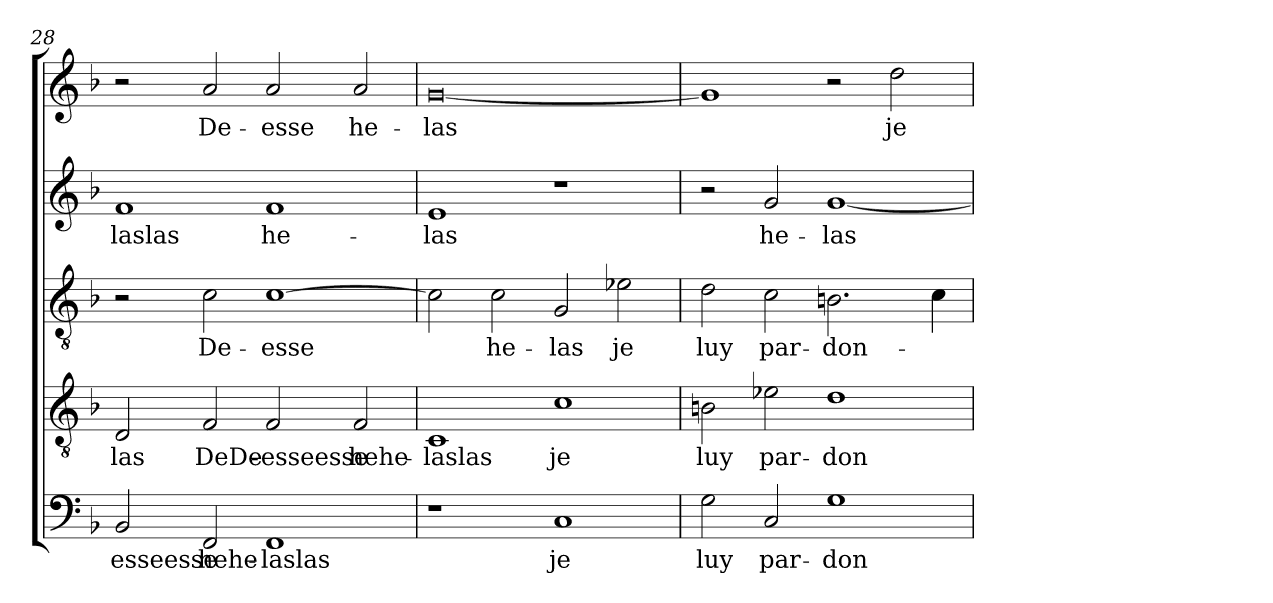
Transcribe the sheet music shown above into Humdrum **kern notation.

**kern	**text	**kern	**text	**kern	**text	**kern	**text	**kern	**text
*part5	*part5	*part4	*part4	*part3	*part3	*part2	*part2	*part1	*part1
*staff5	*staff5	*staff4	*staff4	*staff3	*staff3	*staff2	*staff2	*staff1	*staff1
*clefF4	*	*clefGv2	*	*clefGv2	*	*clefG2	*	*clefG2	*
*k[b-]	*	*k[b-]	*	*k[b-]	*	*k[b-]	*	*k[b-]	*
=28	=28	=28	=28	=28	=28	=28	=28	=28	=28
2BB-	-esseesse	2D	-las	2r	.	1f	-laslas	2r	.
2FF	hehe-	2F	DeDe-	2c	De-	.	.	2a	De-
1FF	-laslas	2F	-esseesse	[1c	-esse	1f	he-	2a	-esse
.	.	2F	hehe-	.	.	.	.	2a	he-
=29	=29	=29	=29	=29	=29	=29	=29	=29	=29
1r	.	1C	-laslas	2c]	.	1e	-las	[0g	-las
.	.	.	.	2c	he-	.	.	.	.
1C	je	1c	je	2G	-las	1r	.	.	.
.	.	.	.	2e-X	je	.	.	.	.
!!LO:PB:g=z
=30	=30	=30	=30	=30	=30	=30	=30	=30	=30
2G	luy	2Bn	luy	2d	luy	2r	.	1g]	.
2C	par-	2e-X	par-	2c	par-	2g	he-	.	.
1G	-don-	1d	-don-	2.Bn	-don-	[1g	-las	2r	.
.	.	.	.	.	.	.	.	2dd	je
.	.	.	.	4c	.	.	.	.	.
=	=	=	=	=	=	=	=	=	=
*-	*-	*-	*-	*-	*-	*-	*-	*-	*-
